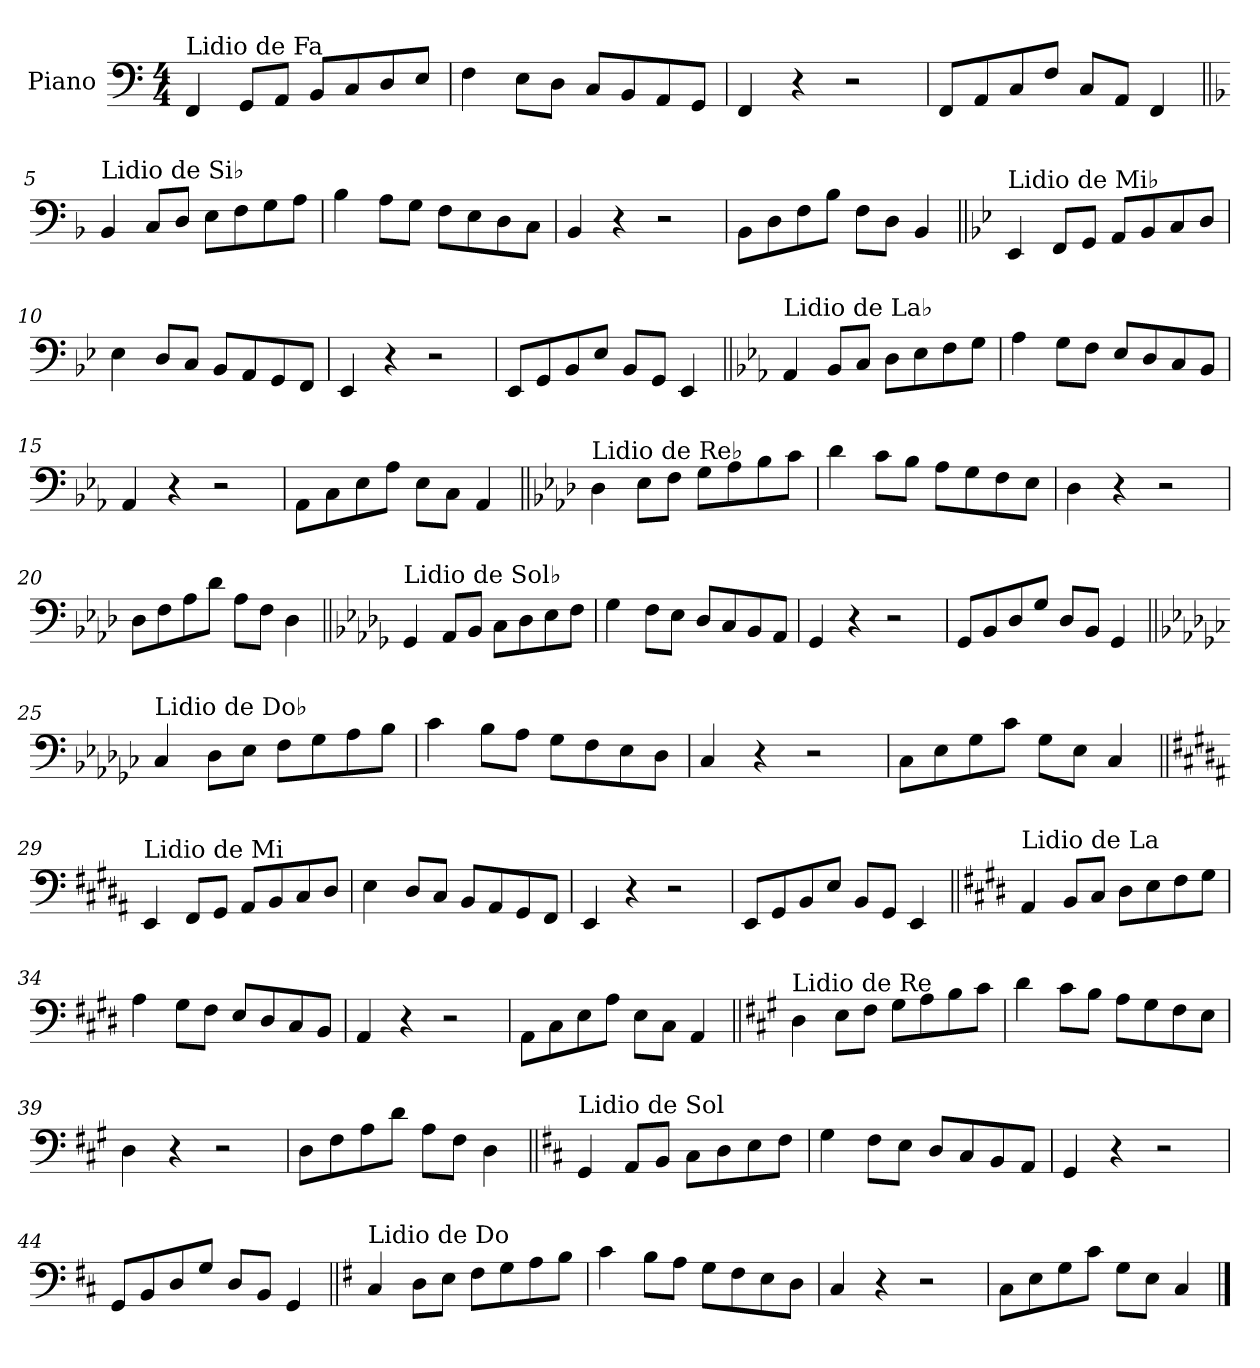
**kern
*part1
*staff1
*I"Piano
*I'Pno.
*clefF4
*k[]
*M4/4
=1
!LO:TX:a:t=Lidio de Fa
4FF/
8GG/L
8AA/J
8BB/L
8C/
8D/
8E/J
=2
4F\
8E\L
8D\J
8C/L
8BB/
8AA/
8GG/J
=3
4FF/
4r
2r
=4
8FF/L
8AA/
8C/
8F/J
8C/L
8AA/J
4FF/
!!LO:LB:g=z
=5||
*k[b-]
!LO:TX:a:t=Lidio de Si♭
4BB-/
8C/L
8D/J
8E\L
8F\
8G\
8A\J
=6
4B-\
8A\L
8G\J
8F\L
8E\
8D\
8C\J
=7
4BB-/
4r
2r
=8
8BB-\L
8D\
8F\
8B-\J
8F\L
8D\J
4BB-/
!!LO:LB:g=z
=9||
*k[b-e-]
!LO:TX:a:t=Lidio de Mi♭
4EE-/
8FF/L
8GG/J
8AA/L
8BB-/
8C/
8D/J
=10
4E-\
8D/L
8C/J
8BB-/L
8AA/
8GG/
8FF/J
=11
4EE-/
4r
2r
=12
8EE-/L
8GG/
8BB-/
8E-/J
8BB-/L
8GG/J
4EE-/
!!LO:LB:g=z
=13||
*k[b-e-a-]
!LO:TX:a:t=Lidio de La♭
4AA-/
8BB-/L
8C/J
8D\L
8E-\
8F\
8G\J
=14
4A-\
8G\L
8F\J
8E-/L
8D/
8C/
8BB-/J
=15
4AA-/
4r
2r
=16
8AA-\L
8C\
8E-\
8A-\J
8E-\L
8C\J
4AA-/
!!LO:LB:g=z
=17||
*k[b-e-a-d-]
!LO:TX:a:t=Lidio de Re♭
4D-\
8E-\L
8F\J
8G\L
8A-\
8B-\
8c\J
=18
4d-\
8c\L
8B-\J
8A-\L
8G\
8F\
8E-\J
=19
4D-\
4r
2r
=20
8D-\L
8F\
8A-\
8d-\J
8A-\L
8F\J
4D-\
!!LO:LB:g=z
=21||
*k[b-e-a-d-g-]
!LO:TX:a:t=Lidio de Sol♭
4GG-/
8AA-/L
8BB-/J
8C\L
8D-\
8E-\
8F\J
=22
4G-\
8F\L
8E-\J
8D-/L
8C/
8BB-/
8AA-/J
=23
4GG-/
4r
2r
=24
8GG-/L
8BB-/
8D-/
8G-/J
8D-/L
8BB-/J
4GG-/
!!LO:LB:g=z
=25||
*k[b-e-a-d-g-c-]
!LO:TX:a:t=Lidio de Do♭
4C-/
8D-\L
8E-\J
8F\L
8G-\
8A-\
8B-\J
=26
4c-\
8B-\L
8A-\J
8G-\L
8F\
8E-\
8D-\J
=27
4C-/
4r
2r
=28
8C-\L
8E-\
8G-\
8c-\J
8G-\L
8E-\J
4C-/
!!LO:LB:g=z
=29||
*k[f#c#g#d#a#]
!LO:TX:a:t=Lidio de Mi
4EE/
8FF#/L
8GG#/J
8AA#/L
8BB/
8C#/
8D#/J
=30
4E\
8D#/L
8C#/J
8BB/L
8AA#/
8GG#/
8FF#/J
=31
4EE/
4r
2r
=32
8EE/L
8GG#/
8BB/
8E/J
8BB/L
8GG#/J
4EE/
!!LO:LB:g=z
=33||
*k[f#c#g#d#]
!LO:TX:a:t=Lidio de La
4AA/
8BB/L
8C#/J
8D#\L
8E\
8F#\
8G#\J
=34
4A\
8G#\L
8F#\J
8E/L
8D#/
8C#/
8BB/J
=35
4AA/
4r
2r
=36
8AA\L
8C#\
8E\
8A\J
8E\L
8C#\J
4AA/
!!LO:LB:g=z
=37||
*k[f#c#g#]
!LO:TX:a:t=Lidio de Re
4D\
8E\L
8F#\J
8G#\L
8A\
8B\
8c#\J
=38
4d\
8c#\L
8B\J
8A\L
8G#\
8F#\
8E\J
=39
4D\
4r
2r
=40
8D\L
8F#\
8A\
8d\J
8A\L
8F#\J
4D\
!!LO:LB:g=z
=41||
*k[f#c#]
!LO:TX:a:t=Lidio de Sol
4GG/
8AA/L
8BB/J
8C#\L
8D\
8E\
8F#\J
=42
4G\
8F#\L
8E\J
8D/L
8C#/
8BB/
8AA/J
=43
4GG/
4r
2r
=44
8GG/L
8BB/
8D/
8G/J
8D/L
8BB/J
4GG/
!!LO:LB:g=z
=45||
*k[f#]
!LO:TX:a:t=Lidio de Do
4C/
8D\L
8E\J
8F#\L
8G\
8A\
8B\J
=46
4c\
8B\L
8A\J
8G\L
8F#\
8E\
8D\J
=47
4C/
4r
2r
=48
8C\L
8E\
8G\
8c\J
8G\L
8E\J
4C/
==
*-
